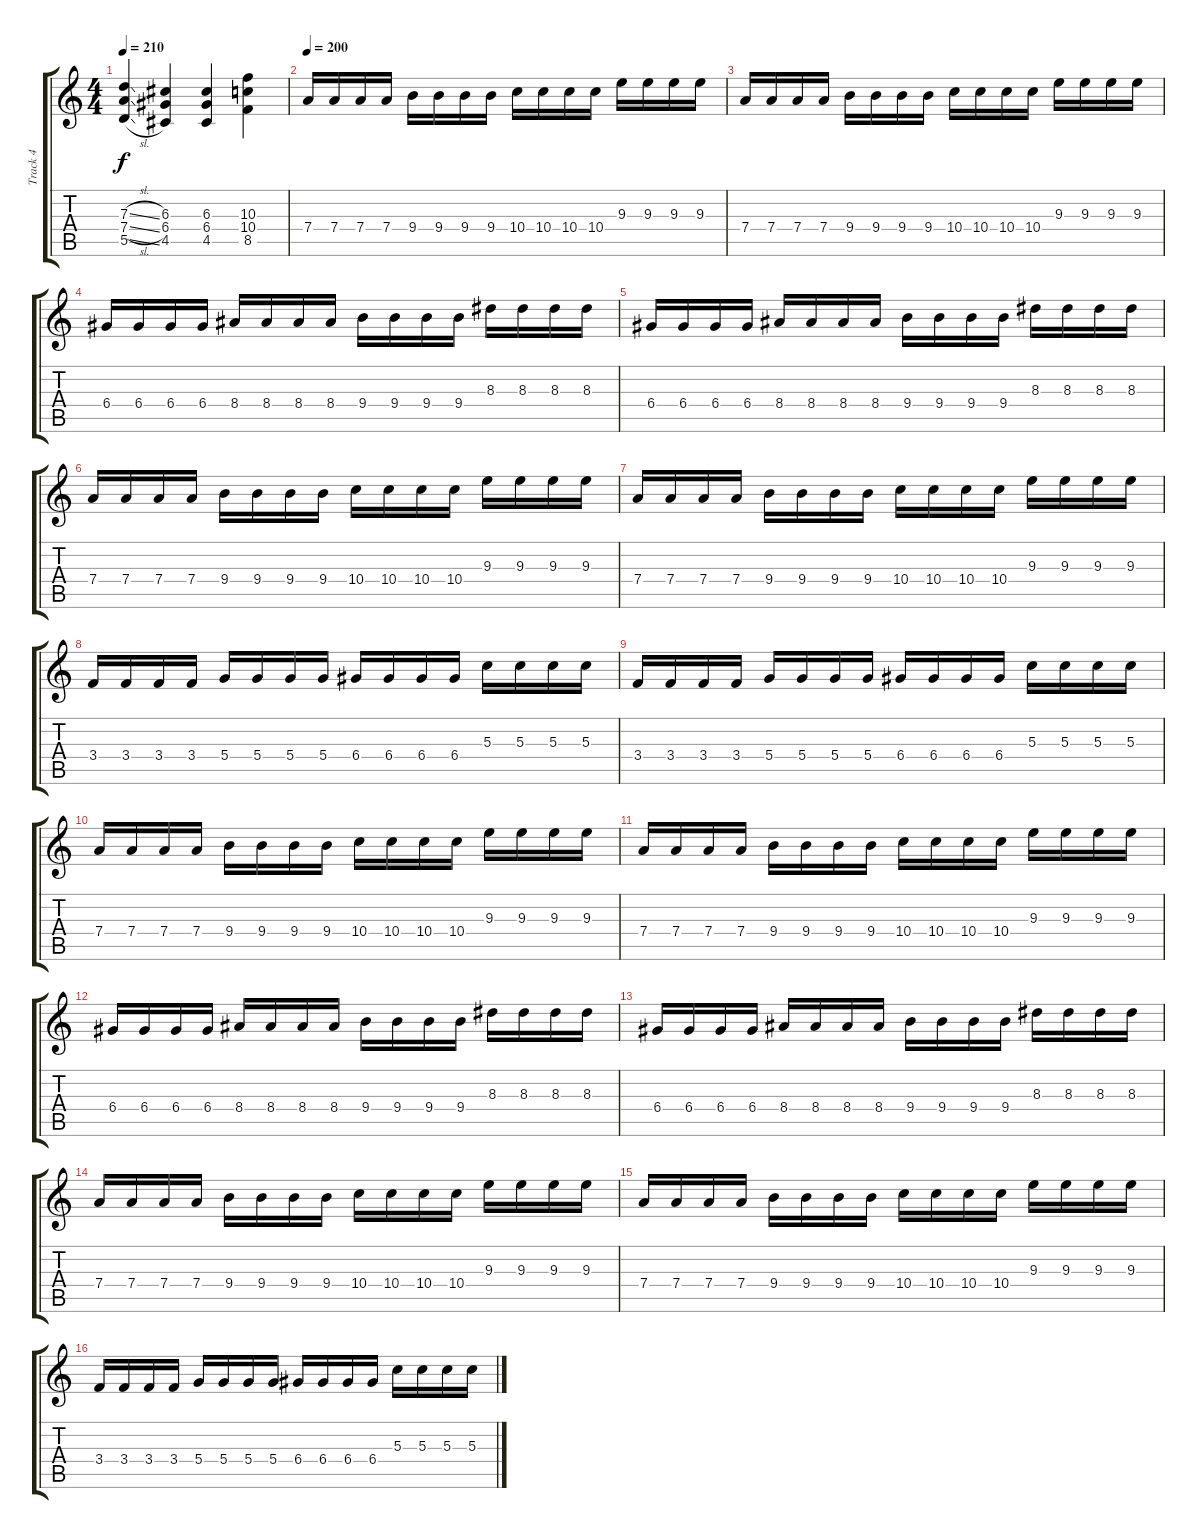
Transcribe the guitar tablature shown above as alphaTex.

\track ("Track 4" "Track 4") {instrument distortionguitar}
\staff {score tabs}
\tuning (E4 B3 G3 D3 A2 E2) {hide}
\ts (4 4)
\tempo 210
\clef g2
\ks c
(7.3{sl} 7.4{sl} 5.5{sl}).4{dy f} (6.3 6.4 4.5).4 (6.3 6.4 4.5).4 (10.3 10.4 8.5).4 |
\tempo 200
7.4.16 7.4.16 7.4.16 7.4.16 9.4.16 9.4.16 9.4.16 9.4.16 10.4.16 10.4.16 10.4.16 10.4.16 9.3.16 9.3.16 9.3.16 9.3.16 |
7.4.16 7.4.16 7.4.16 7.4.16 9.4.16 9.4.16 9.4.16 9.4.16 10.4.16 10.4.16 10.4.16 10.4.16 9.3.16 9.3.16 9.3.16 9.3.16 |
6.4.16 6.4.16 6.4.16 6.4.16 8.4.16 8.4.16 8.4.16 8.4.16 9.4.16 9.4.16 9.4.16 9.4.16 8.3.16 8.3.16 8.3.16 8.3.16 |
6.4.16 6.4.16 6.4.16 6.4.16 8.4.16 8.4.16 8.4.16 8.4.16 9.4.16 9.4.16 9.4.16 9.4.16 8.3.16 8.3.16 8.3.16 8.3.16 |
7.4.16 7.4.16 7.4.16 7.4.16 9.4.16 9.4.16 9.4.16 9.4.16 10.4.16 10.4.16 10.4.16 10.4.16 9.3.16 9.3.16 9.3.16 9.3.16 |
7.4.16 7.4.16 7.4.16 7.4.16 9.4.16 9.4.16 9.4.16 9.4.16 10.4.16 10.4.16 10.4.16 10.4.16 9.3.16 9.3.16 9.3.16 9.3.16 |
3.4.16 3.4.16 3.4.16 3.4.16 5.4.16 5.4.16 5.4.16 5.4.16 6.4.16 6.4.16 6.4.16 6.4.16 5.3.16 5.3.16 5.3.16 5.3.16 |
3.4.16 3.4.16 3.4.16 3.4.16 5.4.16 5.4.16 5.4.16 5.4.16 6.4.16 6.4.16 6.4.16 6.4.16 5.3.16 5.3.16 5.3.16 5.3.16 |
7.4.16 7.4.16 7.4.16 7.4.16 9.4.16 9.4.16 9.4.16 9.4.16 10.4.16 10.4.16 10.4.16 10.4.16 9.3.16 9.3.16 9.3.16 9.3.16 |
7.4.16 7.4.16 7.4.16 7.4.16 9.4.16 9.4.16 9.4.16 9.4.16 10.4.16 10.4.16 10.4.16 10.4.16 9.3.16 9.3.16 9.3.16 9.3.16 |
6.4.16 6.4.16 6.4.16 6.4.16 8.4.16 8.4.16 8.4.16 8.4.16 9.4.16 9.4.16 9.4.16 9.4.16 8.3.16 8.3.16 8.3.16 8.3.16 |
6.4.16 6.4.16 6.4.16 6.4.16 8.4.16 8.4.16 8.4.16 8.4.16 9.4.16 9.4.16 9.4.16 9.4.16 8.3.16 8.3.16 8.3.16 8.3.16 |
7.4.16 7.4.16 7.4.16 7.4.16 9.4.16 9.4.16 9.4.16 9.4.16 10.4.16 10.4.16 10.4.16 10.4.16 9.3.16 9.3.16 9.3.16 9.3.16 |
7.4.16 7.4.16 7.4.16 7.4.16 9.4.16 9.4.16 9.4.16 9.4.16 10.4.16 10.4.16 10.4.16 10.4.16 9.3.16 9.3.16 9.3.16 9.3.16 |
3.4.16 3.4.16 3.4.16 3.4.16 5.4.16 5.4.16 5.4.16 5.4.16 6.4.16 6.4.16 6.4.16 6.4.16 5.3.16 5.3.16 5.3.16 5.3.16
